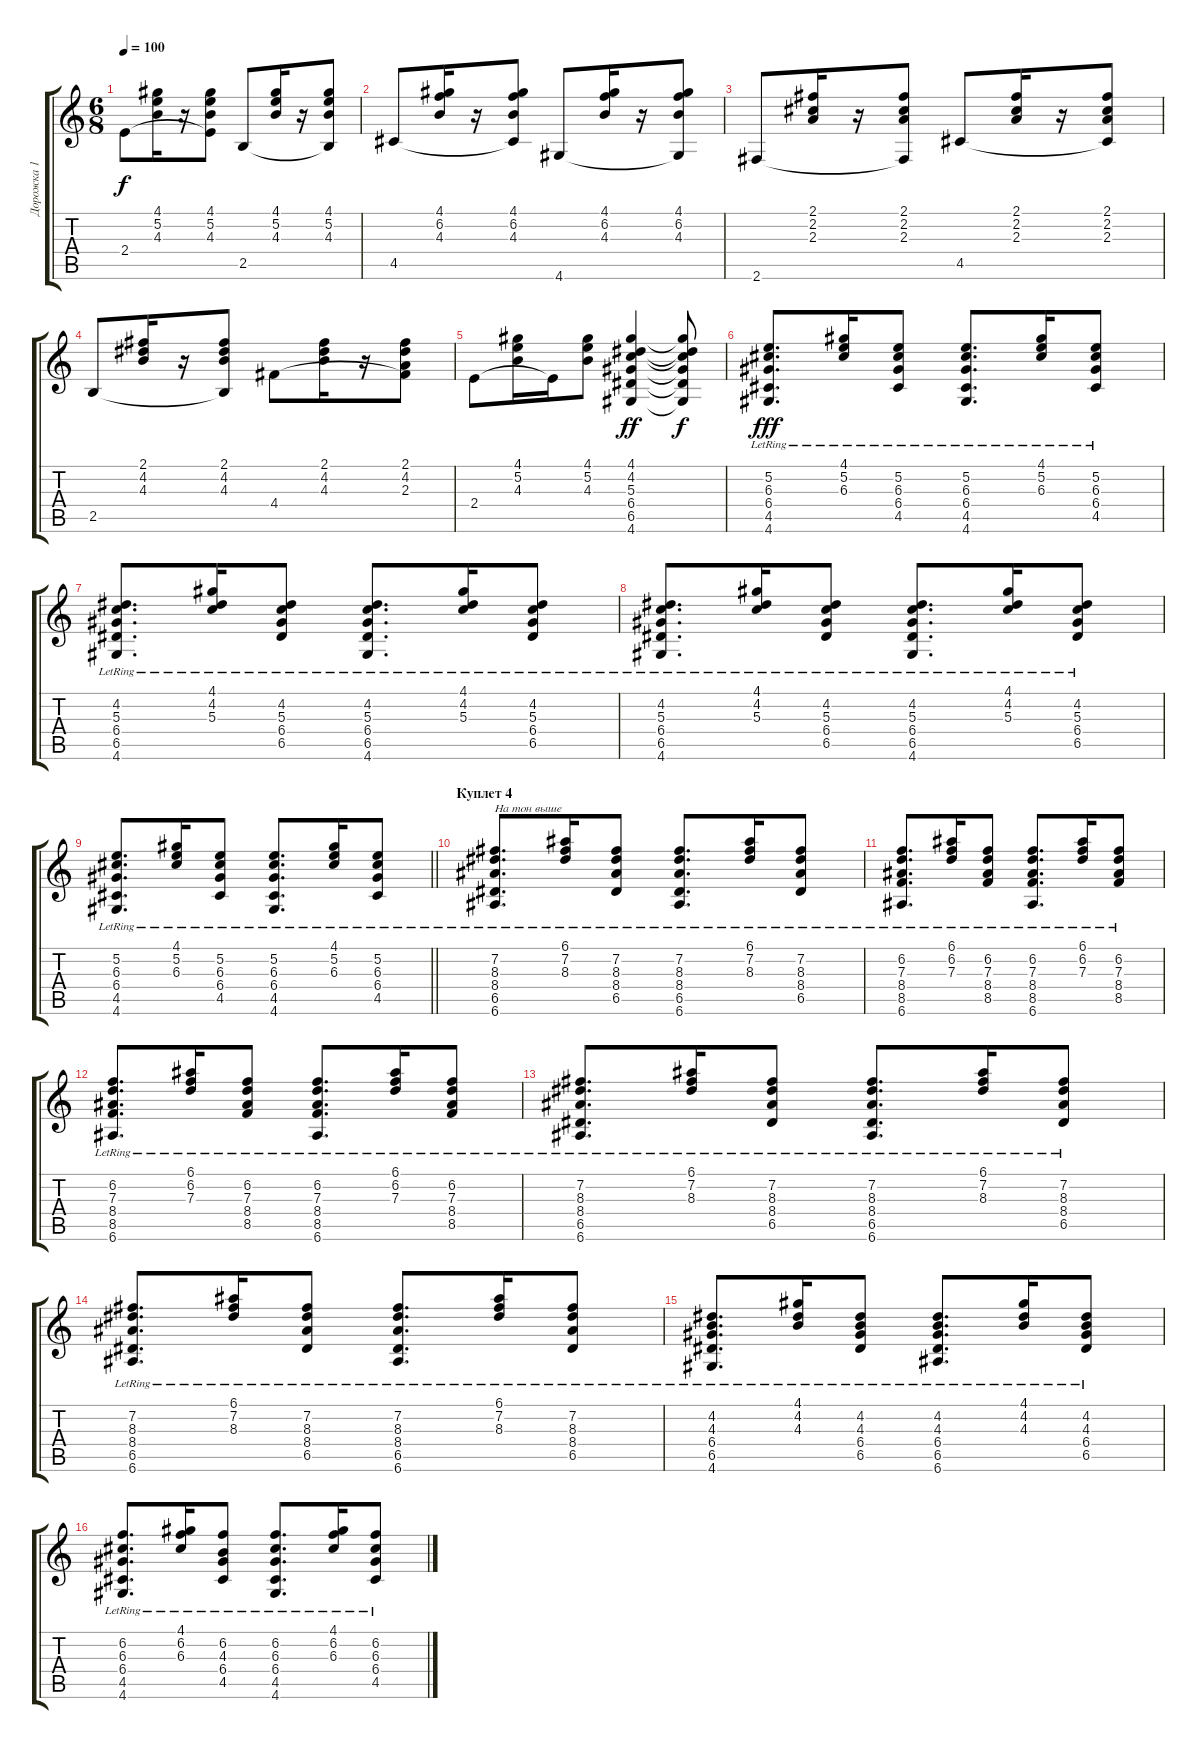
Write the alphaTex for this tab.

\track ("Дорожка 1" "Дорожка 1") {instrument acousticguitarnylon}
\staff {score tabs}
\tuning (E4 B3 G3 D3 A2 E2) {hide}
\ts (6 8)
\tempo 100
\clef g2
\ks c
2.4.8{dy f} (4.1 5.2 4.3).16 r.16 (4.1 5.2 4.3 2.4{t}).8 2.5.8 (4.1 5.2 4.3).16 r.16 (4.1 5.2 4.3 2.5{t}).8 |
4.5.8 (4.1 6.2 4.3).16 r.16 (4.1 6.2 4.3 4.5{t}).8 4.6.8 (4.1 6.2 4.3).16 r.16 (4.1 6.2 4.3 4.6{t}).8 |
2.6.8 (2.1 2.2 2.3).16 r.16 (2.1 2.2 2.3 2.6{t}).8 4.5.8 (2.1 2.2 2.3).16 r.16 (2.1 2.2 2.3 4.5{t}).8 |
2.5.8 (2.1 4.2 4.3).16 r.16 (2.1 4.2 4.3 2.5{t}).8 4.4.8 (2.1 4.2 4.3).16 r.16 (2.1 4.2 2.3 4.4{t}).8 |
2.4.8 (4.1 5.2 4.3).16 2.4{t}.16 (4.1 5.2 4.3).8 (4.1 4.2 5.3 6.4 6.5 4.6).4{dy ff} (4.1{t} 4.2{t} 5.3{t} 6.4{t} 6.5{t} 4.6{t}).8{dy f} |
(5.2{lr} 6.3{lr} 6.4{lr} 4.5{lr} 4.6{lr}).8{d dy fff} (4.1{lr} 5.2{lr} 6.3{lr}).16 (5.2{lr} 6.3{lr} 6.4{lr} 4.5{lr}).8 (5.2{lr} 6.3{lr} 6.4{lr} 4.5{lr} 4.6{lr}).8{d} (4.1{lr} 5.2{lr} 6.3{lr}).16 (5.2{lr} 6.3{lr} 6.4{lr} 4.5{lr}).8 |
(4.2{lr} 5.3{lr} 6.4{lr} 6.5{lr} 4.6{lr}).8{d} (4.1{lr} 4.2{lr} 5.3{lr}).16 (4.2{lr} 5.3{lr} 6.4{lr} 6.5{lr}).8 (4.2{lr} 5.3{lr} 6.4{lr} 6.5{lr} 4.6{lr}).8{d} (4.1{lr} 4.2{lr} 5.3{lr}).16 (4.2{lr} 5.3{lr} 6.4{lr} 6.5{lr}).8 |
(4.2{lr} 5.3{lr} 6.4{lr} 6.5{lr} 4.6{lr}).8{d} (4.1{lr} 4.2{lr} 5.3{lr}).16 (4.2{lr} 5.3{lr} 6.4{lr} 6.5{lr}).8 (4.2{lr} 5.3{lr} 6.4{lr} 6.5{lr} 4.6{lr}).8{d} (4.1{lr} 4.2{lr} 5.3{lr}).16 (4.2{lr} 5.3{lr} 6.4{lr} 6.5{lr}).8 |
\barLineRight lightlight
(5.2{lr} 6.3{lr} 6.4{lr} 4.5{lr} 4.6{lr}).8{d} (4.1{lr} 5.2{lr} 6.3{lr}).16 (5.2{lr} 6.3{lr} 6.4{lr} 4.5{lr}).8 (5.2{lr} 6.3{lr} 6.4{lr} 4.5{lr} 4.6{lr}).8{d} (4.1{lr} 5.2{lr} 6.3{lr}).16 (5.2{lr} 6.3{lr} 6.4{lr} 4.5{lr}).8 |
\section ("" "Куплет 4")
(7.2{lr} 8.3{lr} 8.4{lr} 6.5{lr} 6.6{lr}).8{d txt "На тон выше"} (6.1{lr} 7.2{lr} 8.3{lr}).16 (7.2{lr} 8.3{lr} 8.4{lr} 6.5{lr}).8 (7.2{lr} 8.3{lr} 8.4{lr} 6.5{lr} 6.6{lr}).8{d} (6.1{lr} 7.2{lr} 8.3{lr}).16 (7.2{lr} 8.3{lr} 8.4{lr} 6.5{lr}).8 |
(6.2{lr} 7.3{lr} 8.4{lr} 8.5{lr} 6.6{lr}).8{d} (6.1{lr} 6.2{lr} 7.3{lr}).16 (6.2{lr} 7.3{lr} 8.4{lr} 8.5{lr}).8 (6.2{lr} 7.3{lr} 8.4{lr} 8.5{lr} 6.6{lr}).8{d} (6.1{lr} 6.2{lr} 7.3{lr}).16 (6.2{lr} 7.3{lr} 8.4{lr} 8.5{lr}).8 |
(6.2{lr} 7.3{lr} 8.4{lr} 8.5{lr} 6.6{lr}).8{d} (6.1{lr} 6.2{lr} 7.3{lr}).16 (6.2{lr} 7.3{lr} 8.4{lr} 8.5{lr}).8 (6.2{lr} 7.3{lr} 8.4{lr} 8.5{lr} 6.6{lr}).8{d} (6.1{lr} 6.2{lr} 7.3{lr}).16 (6.2{lr} 7.3{lr} 8.4{lr} 8.5{lr}).8 |
(7.2{lr} 8.3{lr} 8.4{lr} 6.5{lr} 6.6{lr}).8{d} (6.1{lr} 7.2{lr} 8.3{lr}).16 (7.2{lr} 8.3{lr} 8.4{lr} 6.5{lr}).8 (7.2{lr} 8.3{lr} 8.4{lr} 6.5{lr} 6.6{lr}).8{d} (6.1{lr} 7.2{lr} 8.3{lr}).16 (7.2{lr} 8.3{lr} 8.4{lr} 6.5{lr}).8 |
(7.2{lr} 8.3{lr} 8.4{lr} 6.5{lr} 6.6{lr}).8{d} (6.1{lr} 7.2{lr} 8.3{lr}).16 (7.2{lr} 8.3{lr} 8.4{lr} 6.5{lr}).8 (7.2{lr} 8.3{lr} 8.4{lr} 6.5{lr} 6.6{lr}).8{d} (6.1{lr} 7.2{lr} 8.3{lr}).16 (7.2{lr} 8.3{lr} 8.4{lr} 6.5{lr}).8 |
(4.2{lr} 4.3{lr} 6.4{lr} 6.5{lr} 4.6{lr}).8{d} (4.1{lr} 4.2{lr} 4.3{lr}).16 (4.2{lr} 4.3{lr} 6.4{lr} 6.5{lr}).8 (4.2{lr} 4.3{lr} 6.4{lr} 6.5{lr} 6.6{lr}).8{d} (4.1{lr} 4.2{lr} 4.3{lr}).16 (4.2{lr} 4.3{lr} 6.4{lr} 6.5{lr}).8 |
(6.2{lr} 6.3{lr} 6.4{lr} 4.5{lr} 4.6{lr}).8{d} (4.1{lr} 6.2{lr} 6.3{lr}).16 (6.2{lr} 4.3{lr} 6.4{lr} 4.5{lr}).8 (6.2{lr} 6.3{lr} 6.4{lr} 4.5{lr} 4.6{lr}).8{d} (4.1{lr} 6.2{lr} 6.3{lr}).16 (6.2{lr} 6.3{lr} 6.4{lr} 4.5{lr}).8
